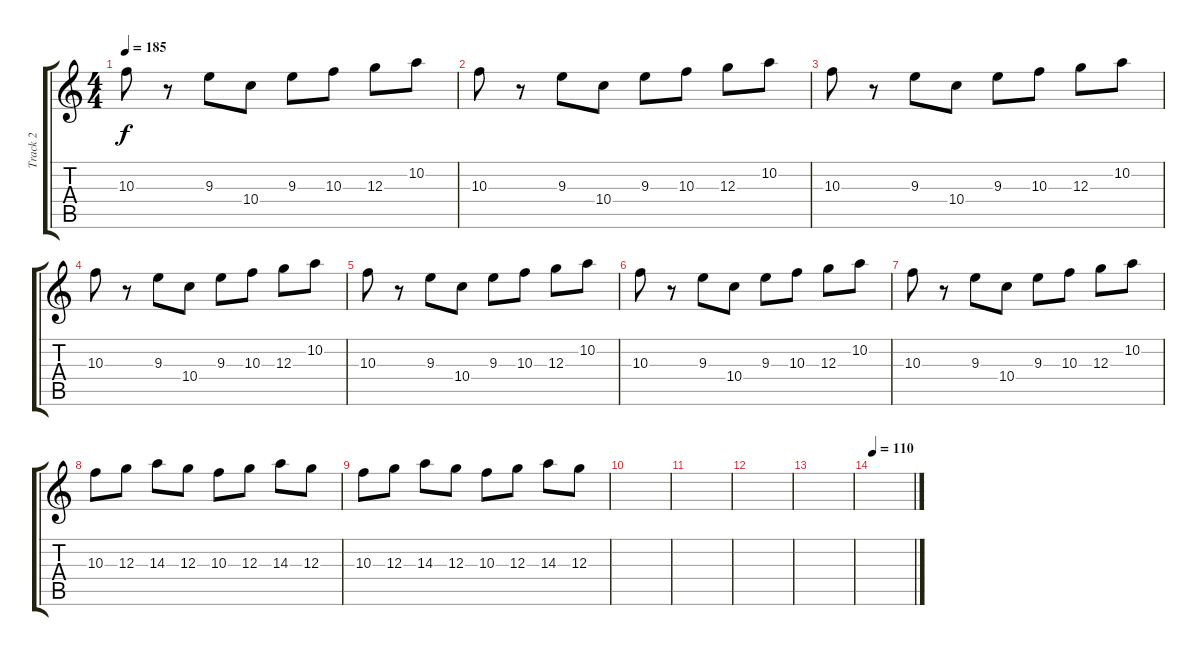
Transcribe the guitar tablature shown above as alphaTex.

\track ("Track 2" "Track 2") {instrument distortionguitar}
\staff {score tabs}
\tuning (E4 B3 G3 D3 A2 D2) {hide}
\ts (4 4)
\tempo 185
\clef g2
\ks c
10.3.8{dy f} r.8 9.3.8 10.4.8 9.3.8 10.3.8 12.3.8 10.2.8 |
10.3.8 r.8 9.3.8 10.4.8 9.3.8 10.3.8 12.3.8 10.2.8 |
10.3.8 r.8 9.3.8 10.4.8 9.3.8 10.3.8 12.3.8 10.2.8 |
10.3.8 r.8 9.3.8 10.4.8 9.3.8 10.3.8 12.3.8 10.2.8 |
10.3.8 r.8 9.3.8 10.4.8 9.3.8 10.3.8 12.3.8 10.2.8 |
10.3.8 r.8 9.3.8 10.4.8 9.3.8 10.3.8 12.3.8 10.2.8 |
10.3.8 r.8 9.3.8 10.4.8 9.3.8 10.3.8 12.3.8 10.2.8 |
10.3.8 12.3.8 14.3.8 12.3.8 10.3.8 12.3.8 14.3.8 12.3.8 |
10.3.8 12.3.8 14.3.8 12.3.8 10.3.8 12.3.8 14.3.8 12.3.8 |
|
|
|
|
\tempo 110
